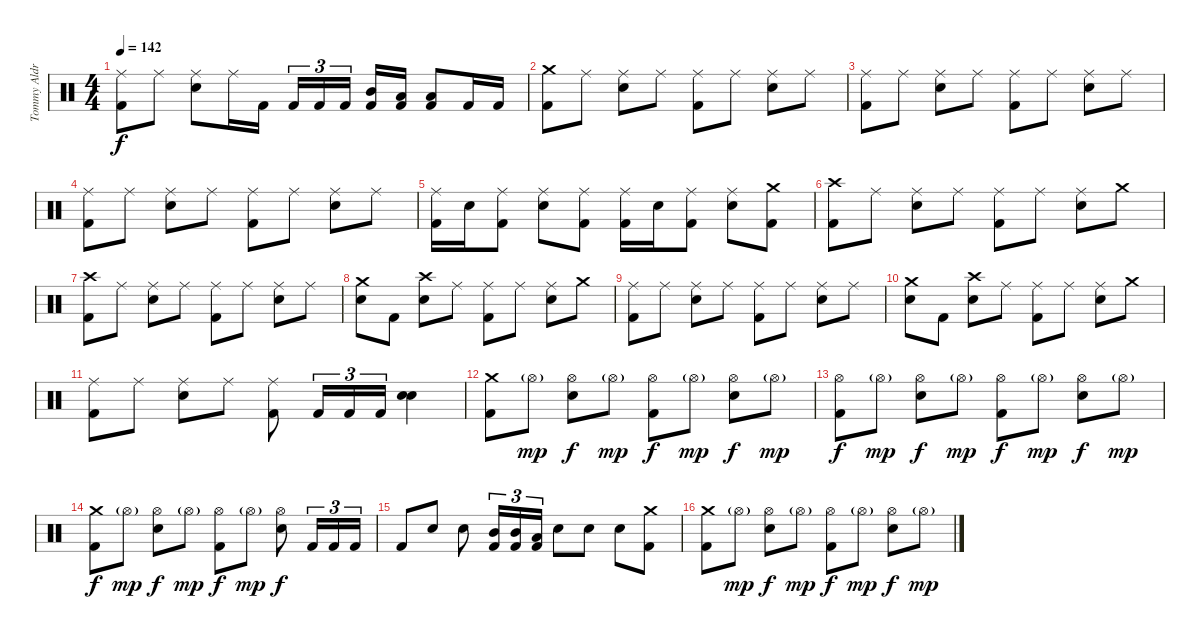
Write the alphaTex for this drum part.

\track ("Tommy Aldridge" "Tommy Aldr") {instrument percussion}
\staff {score}
\articulation defaults
\ts (4 4)
\tempo 142
\clef neutral
\ks c
("Ride (middle)" "Kick (hit) 2").8{dy f} "Ride (middle)".8 ("Ride (middle)" "Snare (hit) 2").8 "Ride (middle)".16 "Kick (hit) 2".16 "Kick (hit) 2".16{tu (3 2)} "Kick (hit) 2".16{tu (3 2)} "Kick (hit) 2".16{tu (3 2)} ("Mid Tom (hit)" "Kick (hit) 2").16 ("Low Tom (hit)" "Kick (hit) 2").16 ("Low Tom (hit)" "Kick (hit) 2").8 "Kick (hit) 2".16 "Kick (hit) 2".16 |
("Crash medium (hit)" "Kick (hit) 2").8 "Ride (middle)".8 ("Ride (middle)" "Snare (hit) 2").8 "Ride (middle)".8 ("Ride (middle)" "Kick (hit) 2").8 "Ride (middle)".8 ("Ride (middle)" "Snare (hit) 2").8 "Ride (middle)".8 |
("Ride (middle)" "Kick (hit) 2").8 "Ride (middle)".8 ("Ride (middle)" "Snare (hit) 2").8 "Ride (middle)".8 ("Ride (middle)" "Kick (hit) 2").8 "Ride (middle)".8 ("Ride (middle)" "Snare (hit) 2").8 "Ride (middle)".8 |
("Ride (middle)" "Kick (hit) 2").8 "Ride (middle)".8 ("Ride (middle)" "Snare (hit) 2").8 "Ride (middle)".8 ("Ride (middle)" "Kick (hit) 2").8 "Ride (middle)".8 ("Ride (middle)" "Snare (hit) 2").8 "Ride (middle)".8 |
("Ride (middle)" "Kick (hit) 2").16 "Snare (hit) 2".16 ("Ride (middle)" "Kick (hit) 2").8 ("Ride (middle)" "Snare (hit) 2").8 ("Ride (middle)" "Kick (hit) 2").8 ("Ride (middle)" "Kick (hit) 2").16 "Snare (hit) 2".16 ("Ride (middle)" "Kick (hit) 2").8 ("Ride (middle)" "Snare (hit) 2").8 ("Crash medium (hit)" "Kick (hit) 2").8 |
("Crash high (hit)" "Kick (hit) 2").8 "Ride (middle)".8 ("Ride (middle)" "Snare (hit) 2").8 "Ride (middle)".8 ("Ride (middle)" "Kick (hit) 2").8 "Ride (middle)".8 ("Ride (middle)" "Snare (hit) 2").8 "Crash medium (hit)".8 |
("Crash high (hit)" "Kick (hit) 2").8 "Ride (middle)".8 ("Ride (middle)" "Snare (hit) 2").8 "Ride (middle)".8 ("Ride (middle)" "Kick (hit) 2").8 "Ride (middle)".8 ("Ride (middle)" "Snare (hit) 2").8 "Ride (middle)".8 |
("Crash medium (hit)" "Snare (hit) 2").8 "Kick (hit) 2".8 ("Crash high (hit)" "Snare (hit) 2").8 "Ride (middle)".8 ("Ride (middle)" "Kick (hit) 2").8 "Ride (middle)".8 ("Ride (middle)" "Snare (hit) 2").8 "Crash medium (hit)".8 |
("Ride (middle)" "Kick (hit) 2").8 "Ride (middle)".8 ("Ride (middle)" "Snare (hit) 2").8 "Ride (middle)".8 ("Ride (middle)" "Kick (hit) 2").8 "Ride (middle)".8 ("Ride (middle)" "Snare (hit) 2").8 "Ride (middle)".8 |
("Crash medium (hit)" "Snare (hit) 2").8 "Kick (hit) 2".8 ("Crash high (hit)" "Snare (hit) 2").8 "Ride (middle)".8 ("Ride (middle)" "Kick (hit) 2").8 "Ride (middle)".8 ("Ride (middle)" "Snare (hit) 2").8 "Crash medium (hit)".8 |
("Ride (middle)" "Kick (hit) 2").8 "Ride (middle)".8 ("Ride (middle)" "Snare (hit) 2").8 "Ride (middle)".8 ("Ride (middle)" "Kick (hit) 2").8 "Kick (hit) 2".16{tu (3 2)} "Kick (hit) 2".16{tu (3 2)} "Kick (hit) 2".16{tu (3 2)} ("Snare (hit) 2" "Snare (hit) 2").4{bd 240} |
("Crash medium (hit)" "Kick (hit) 2").8 "Hi-Hat (open)"{g}.8{dy mp} ("Hi-Hat (open)" "Snare (hit) 2").8{dy f} "Hi-Hat (open)"{g}.8{dy mp} ("Hi-Hat (open)" "Kick (hit) 2").8{dy f} "Hi-Hat (open)"{g}.8{dy mp} ("Hi-Hat (open)" "Snare (hit) 2").8{dy f} "Hi-Hat (open)"{g}.8{dy mp} |
("Hi-Hat (open)" "Kick (hit) 2").8{dy f} "Hi-Hat (open)"{g}.8{dy mp} ("Hi-Hat (open)" "Snare (hit) 2").8{dy f} "Hi-Hat (open)"{g}.8{dy mp} ("Hi-Hat (open)" "Kick (hit) 2").8{dy f} "Hi-Hat (open)"{g}.8{dy mp} ("Hi-Hat (open)" "Snare (hit) 2").8{dy f} "Hi-Hat (open)"{g}.8{dy mp} |
("Crash medium (hit)" "Kick (hit) 2").8{dy f} "Hi-Hat (open)"{g}.8{dy mp} ("Hi-Hat (open)" "Snare (hit) 2").8{dy f} "Hi-Hat (open)"{g}.8{dy mp} ("Hi-Hat (open)" "Kick (hit) 2").8{dy f} "Hi-Hat (open)"{g}.8{dy mp} ("Hi-Hat (open)" "Snare (hit) 2").8{dy f} "Kick (hit) 2".16{tu (3 2)} "Kick (hit) 2".16{tu (3 2)} "Kick (hit) 2".16{tu (3 2)} |
"Kick (hit) 2".8 "Snare (hit) 2".8 "Snare (hit) 2".8 ("Mid Tom (hit)" "Kick (hit) 2").16{tu (3 2)} ("Mid Tom (hit)" "Kick (hit) 2").16{tu (3 2)} ("Low Tom (hit)" "Kick (hit) 2").16{tu (3 2)} "Snare (hit) 2".8 "Snare (hit) 2".8 "Snare (hit) 2".8 ("Crash medium (hit)" "Kick (hit) 2").8 |
("Crash medium (hit)" "Kick (hit) 2").8 "Hi-Hat (open)"{g}.8{dy mp} ("Hi-Hat (open)" "Snare (hit) 2").8{dy f} "Hi-Hat (open)"{g}.8{dy mp} ("Hi-Hat (open)" "Kick (hit) 2").8{dy f} "Hi-Hat (open)"{g}.8{dy mp} ("Hi-Hat (open)" "Snare (hit) 2").8{dy f} "Hi-Hat (open)"{g}.8{dy mp}
